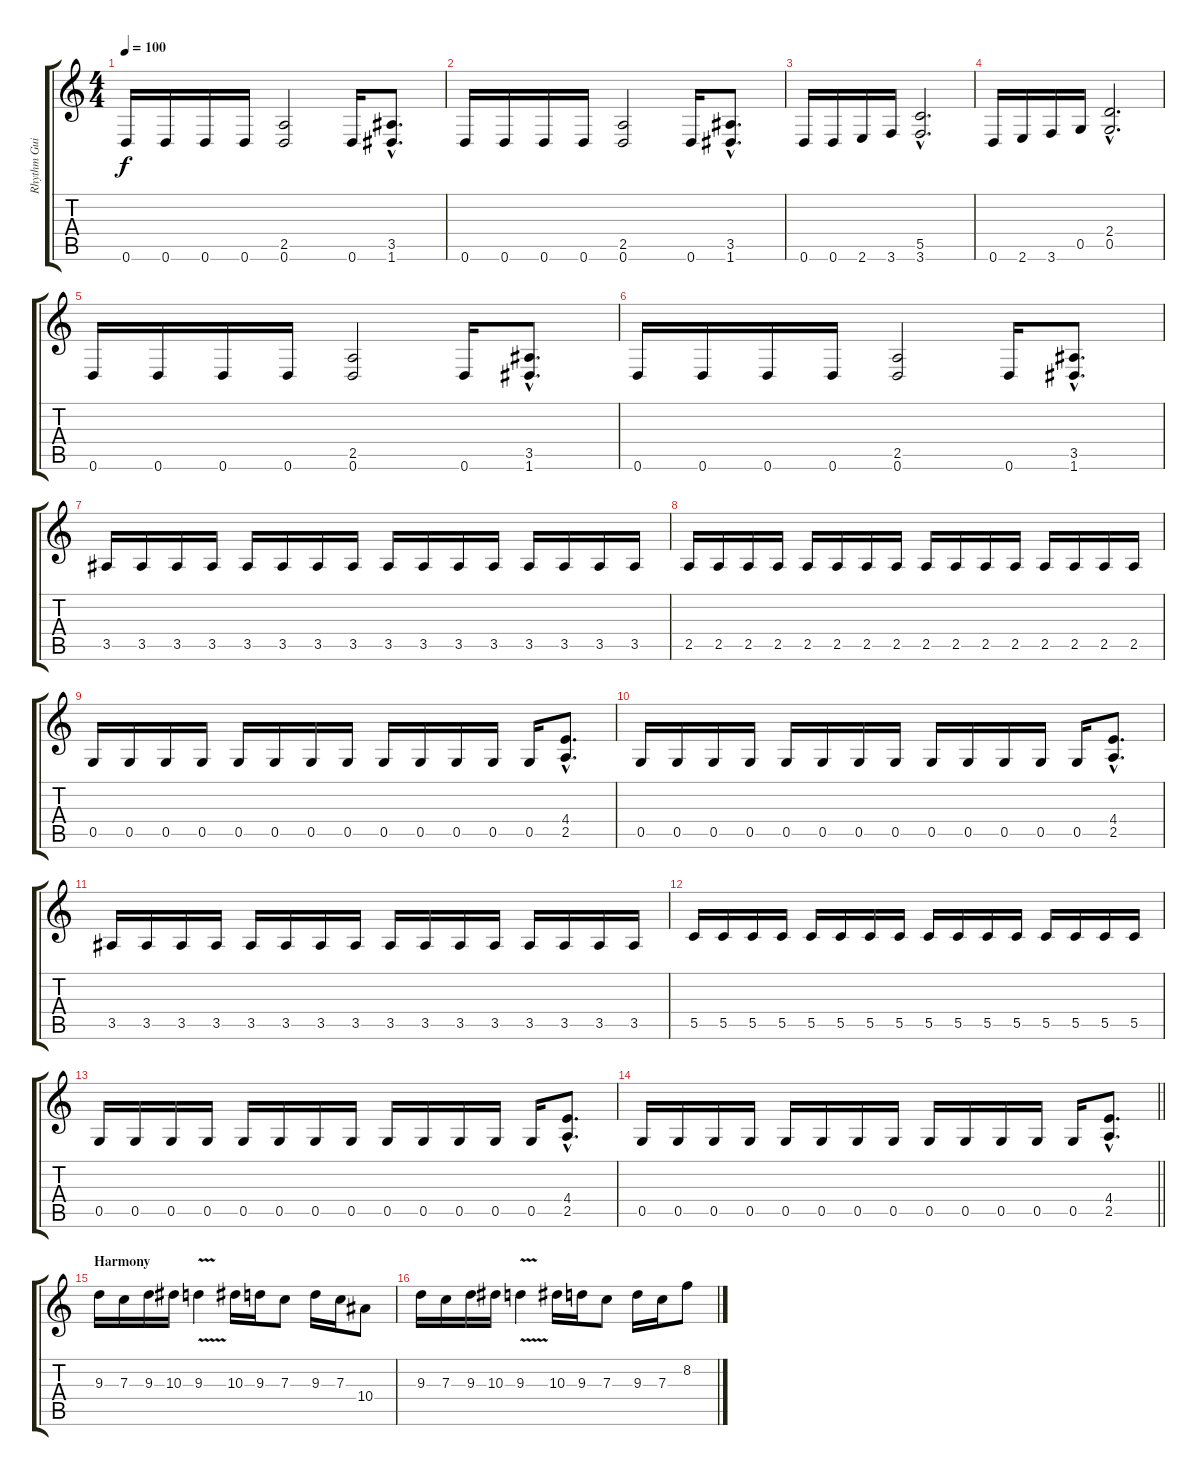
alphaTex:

\track ("Rhythm Guitar (Mille)" "Rhythm Gui") {instrument distortionguitar}
\staff {score tabs}
\tuning (D4 A3 F3 C3 G2 D2) {hide}
\ts (4 4)
\tempo 100
\clef g2
\ks c
0.6.16{dy f} 0.6.16 0.6.16 0.6.16 (2.5 0.6).2 0.6.16 (3.5{hac} 1.6{hac}).8{d} |
0.6.16 0.6.16 0.6.16 0.6.16 (2.5 0.6).2 0.6.16 (3.5{hac} 1.6{hac}).8{d} |
0.6.16 0.6.16 2.6.16 3.6.16 (5.5{hac} 3.6{hac}).2{d} |
0.6.16 2.6.16 3.6.16 0.5.16 (2.4{hac} 0.5{hac}).2{d} |
0.6.16 0.6.16 0.6.16 0.6.16 (2.5 0.6).2 0.6.16 (3.5{hac} 1.6{hac}).8{d} |
0.6.16 0.6.16 0.6.16 0.6.16 (2.5 0.6).2 0.6.16 (3.5{hac} 1.6{hac}).8{d} |
3.5.16 3.5.16 3.5.16 3.5.16 3.5.16 3.5.16 3.5.16 3.5.16 3.5.16 3.5.16 3.5.16 3.5.16 3.5.16 3.5.16 3.5.16 3.5.16 |
2.5.16 2.5.16 2.5.16 2.5.16 2.5.16 2.5.16 2.5.16 2.5.16 2.5.16 2.5.16 2.5.16 2.5.16 2.5.16 2.5.16 2.5.16 2.5.16 |
0.5.16 0.5.16 0.5.16 0.5.16 0.5.16 0.5.16 0.5.16 0.5.16 0.5.16 0.5.16 0.5.16 0.5.16 0.5.16 (4.4{hac} 2.5{hac}).8{d} |
0.5.16 0.5.16 0.5.16 0.5.16 0.5.16 0.5.16 0.5.16 0.5.16 0.5.16 0.5.16 0.5.16 0.5.16 0.5.16 (4.4{hac} 2.5{hac}).8{d} |
3.5.16 3.5.16 3.5.16 3.5.16 3.5.16 3.5.16 3.5.16 3.5.16 3.5.16 3.5.16 3.5.16 3.5.16 3.5.16 3.5.16 3.5.16 3.5.16 |
5.5.16 5.5.16 5.5.16 5.5.16 5.5.16 5.5.16 5.5.16 5.5.16 5.5.16 5.5.16 5.5.16 5.5.16 5.5.16 5.5.16 5.5.16 5.5.16 |
0.5.16 0.5.16 0.5.16 0.5.16 0.5.16 0.5.16 0.5.16 0.5.16 0.5.16 0.5.16 0.5.16 0.5.16 0.5.16 (4.4{hac} 2.5{hac}).8{d} |
\barLineRight lightlight
0.5.16 0.5.16 0.5.16 0.5.16 0.5.16 0.5.16 0.5.16 0.5.16 0.5.16 0.5.16 0.5.16 0.5.16 0.5.16 (4.4{hac} 2.5{hac}).8{d} |
\section ("" "Harmony")
9.3.16 7.3.16 9.3.16 10.3.16 9.3{v}.4 10.3.16 9.3.16 7.3.8 9.3.16 7.3.16 10.4.8 |
9.3.16 7.3.16 9.3.16 10.3.16 9.3{v}.4 10.3.16 9.3.16 7.3.8 9.3.16 7.3.16 8.2.8
